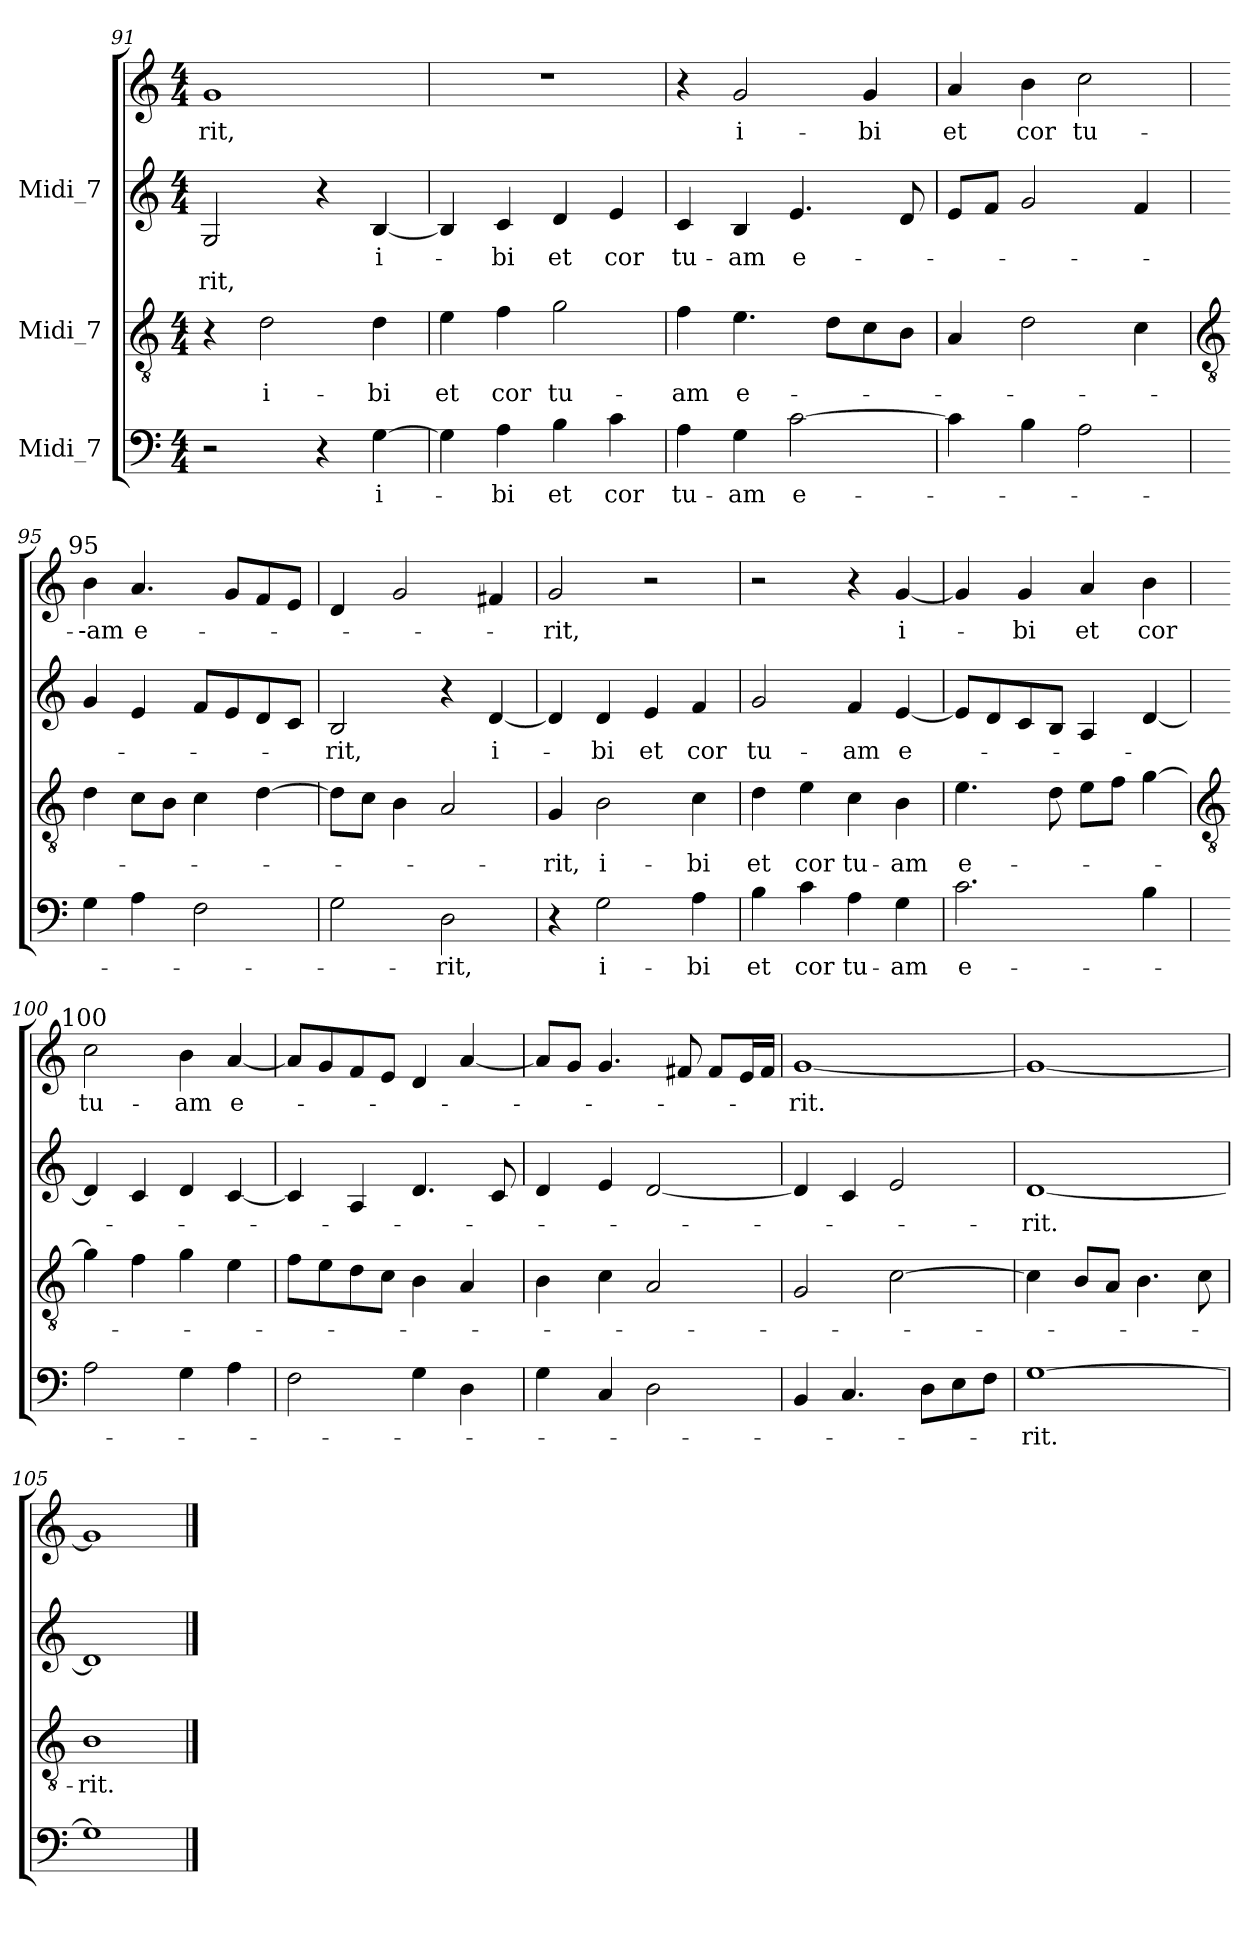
**kern	**text	**kern	**text	**kern	**text	**text	**kern	**text
*part4	*part4	*part3	*part3	*part2	*part2	*part2	*part1	*part1
*staff4	*staff4	*staff3	*staff3	*staff2	*staff2	*staff2	*staff1	*staff1
*I"Midi_7	*	*I"Midi_7	*	*I"Midi_7	*	*	*	*
*clefF4	*	*clefGv2	*	*clefG2	*	*	*clefG2	*
*k[]	*	*k[]	*	*k[]	*	*	*k[]	*
*C:	*	*C:	*	*C:	*	*	*C:	*
*M4/4	*	*M4/4	*	*M4/4	*	*	*M4/4	*
=91	=91	=91	=91	=91	=91	=91	=91	=91
!	!	!	!	!	!LO:LY:b	!LO:LY:b	!	!LO:LY:b
2r	.	4r	.	2G	-	rit,	1g	-rit,
!	!	!	!LO:LY:b	!	!	!	!	!
.	.	2d	i-	.	.	.	.	.
4r	.	.	.	4r	.	.	.	.
!	!LO:LY:b	!	!LO:LY:b	!	!LO:LY:b	!	!	!
[4G	i-	4d	-bi	[4B	i-	.	.	.
=92	=92	=92	=92	=92	=92	=92	=92	=92
!	!	!	!LO:LY:b	!	!	!	!	!
4G]	.	4e	et	4B]	.	.	1r	.
!	!LO:LY:b	!	!LO:LY:b	!	!LO:LY:b	!	!	!
4A	-bi	4f	cor	4c	-bi	.	.	.
!	!LO:LY:b	!	!LO:LY:b	!	!LO:LY:b	!	!	!
4B	et	2g	tu-	4d	et	.	.	.
!	!LO:LY:b	!	!	!	!LO:LY:b	!	!	!
4c	cor	.	.	4e	cor	.	.	.
=93	=93	=93	=93	=93	=93	=93	=93	=93
!	!LO:LY:b	!	!LO:LY:b	!	!LO:LY:b	!	!	!
4A	tu-	4f	-am	4c	tu-	.	4r	.
!	!LO:LY:b	!	!LO:LY:b	!	!LO:LY:b	!	!	!LO:LY:b
4G	-am	4.e	e-	4B	-am	.	2g	i-
!	!LO:LY:b	!	!	!	!LO:LY:b	!	!	!
[2c	e-	.	.	4.e	e-	.	.	.
.	.	8dL	.	.	.	.	.	.
!	!	!	!	!	!	!	!	!LO:LY:b
.	.	8c	.	.	.	.	4g	-bi
.	.	8BJ	.	8d	.	.	.	.
=94	=94	=94	=94	=94	=94	=94	=94	=94
!	!	!	!	!	!	!	!	!LO:LY:b
4c]	.	4A	.	8eL	.	.	4a	et
.	.	.	.	8fJ	.	.	.	.
!	!	!	!	!	!	!	!	!LO:LY:b
4B	.	2d	.	2g	.	.	4b	cor
!	!	!	!	!	!	!	!	!LO:LY:b
2A	.	.	.	.	.	.	2cc	tu-
.	.	4c	.	4f	.	.	.	.
!!LO:LB:g=z
=95	=95	=95	=95	=95	=95	=95	=95	=95
*	*	*clefGv2	*	*	*	*	*	*
!	!	!	!	!	!	!	!LO:TX:a:cj:t=95	!
!	!	!	!	!	!	!	!	!LO:LY:b
4G	.	4d	.	4g	.	.	4b	--am
!	!	!	!	!	!	!	!	!LO:LY:b
4A	.	8cL	.	4e	.	.	4.a	e-
.	.	8BJ	.	.	.	.	.	.
2F	.	4c	.	8fL	.	.	.	.
.	.	.	.	8e	.	.	8gL	.
.	.	[4d	.	8d	.	.	8f	.
.	.	.	.	8cJ	.	.	8eJ	.
=96	=96	=96	=96	=96	=96	=96	=96	=96
!	!	!	!	!	!LO:LY:b	!	!	!
2G	.	8dL]	.	2B	-rit,	.	4d	.
.	.	8cJ	.	.	.	.	.	.
.	.	4B	.	.	.	.	2g	.
!	!LO:LY:b	!	!	!	!	!	!	!
2D	-rit,	2A	.	4r	.	.	.	.
!	!	!	!	!	!LO:LY:b	!	!	!
.	.	.	.	[4d	i-	.	4f#	.
=97	=97	=97	=97	=97	=97	=97	=97	=97
!	!	!	!LO:LY:b	!	!	!	!	!LO:LY:b
4r	.	4G	-rit,	4d]	.	.	2g	-rit,
!	!LO:LY:b	!	!LO:LY:b	!	!LO:LY:b	!	!	!
2G	i-	2B	i-	4d	-bi	.	.	.
!	!	!	!	!	!LO:LY:b	!	!	!
.	.	.	.	4e	et	.	2r	.
!	!LO:LY:b	!	!LO:LY:b	!	!LO:LY:b	!	!	!
4A	-bi	4c	-bi	4f	cor	.	.	.
=98	=98	=98	=98	=98	=98	=98	=98	=98
!	!LO:LY:b	!	!LO:LY:b	!	!LO:LY:b	!	!	!
4B	et	4d	et	2g	tu-	.	2r	.
!	!LO:LY:b	!	!LO:LY:b	!	!	!	!	!
4c	cor	4e	cor	.	.	.	.	.
!	!LO:LY:b	!	!LO:LY:b	!	!LO:LY:b	!	!	!
4A	tu-	4c	tu-	4f	-am	.	4r	.
!	!LO:LY:b	!	!LO:LY:b	!	!LO:LY:b	!	!	!LO:LY:b
4G	-am	4B	-am	[4e	e-	.	[4g	i-
=99	=99	=99	=99	=99	=99	=99	=99	=99
!	!LO:LY:b	!	!LO:LY:b	!	!	!	!	!
2.c	e-	4.e	e-	8eL]	.	.	4g]	.
.	.	.	.	8d	.	.	.	.
!	!	!	!	!	!	!	!	!LO:LY:b
.	.	.	.	8c	.	.	4g	-bi
.	.	8d	.	8BJ	.	.	.	.
!	!	!	!	!	!	!	!	!LO:LY:b
.	.	8eL	.	4A	.	.	4a	et
.	.	8fJ	.	.	.	.	.	.
!	!	!	!	!	!	!	!	!LO:LY:b
4B	.	[4g	.	[4d	.	.	4b	cor
!!LO:LB:g=z
=100	=100	=100	=100	=100	=100	=100	=100	=100
*	*	*clefGv2	*	*	*	*	*	*
!	!	!	!	!	!	!	!LO:TX:a:cj:t=100	!
!	!	!	!	!	!	!	!	!LO:LY:b
2A	.	4g]	.	4d]	.	.	2cc	tu-
.	.	4f	.	4c	.	.	.	.
!	!	!	!	!	!	!	!	!LO:LY:b
4G	.	4g	.	4d	.	.	4b	-am
!	!	!	!	!	!	!	!	!LO:LY:b
4A	.	4e	.	[4c	.	.	[4a	e-
=101	=101	=101	=101	=101	=101	=101	=101	=101
2F	.	8fL	.	4c]	.	.	8aL]	.
.	.	8e	.	.	.	.	8g	.
.	.	8d	.	4A	.	.	8f	.
.	.	8cJ	.	.	.	.	8eJ	.
4G	.	4B	.	4.d	.	.	4d	.
4D	.	4A	.	.	.	.	[4a	.
.	.	.	.	8c	.	.	.	.
=102	=102	=102	=102	=102	=102	=102	=102	=102
4G	.	4B	.	4d	.	.	8aL]	.
.	.	.	.	.	.	.	8gJ	.
4C	.	4c	.	4e	.	.	4.g	.
2D	.	2A	.	[2d	.	.	.	.
.	.	.	.	.	.	.	8f#	.
.	.	.	.	.	.	.	8f#L	.
.	.	.	.	.	.	.	16eL	.
.	.	.	.	.	.	.	16f#JJ	.
=103	=103	=103	=103	=103	=103	=103	=103	=103
!	!	!	!	!	!	!	!	!LO:LY:b
4BB	.	2G	.	4d]	.	.	[1g	-rit.
4.C	.	.	.	4c	.	.	.	.
.	.	[2c	.	2e	.	.	.	.
8DL	.	.	.	.	.	.	.	.
8E	.	.	.	.	.	.	.	.
8FJ	.	.	.	.	.	.	.	.
=104	=104	=104	=104	=104	=104	=104	=104	=104
!	!LO:LY:b	!	!	!	!LO:LY:b	!	!	!
[1G	-rit.	4c]	.	[1d	-rit.	.	1g_	.
.	.	8BL	.	.	.	.	.	.
.	.	8AJ	.	.	.	.	.	.
.	.	4.B	.	.	.	.	.	.
.	.	8c	.	.	.	.	.	.
=105	=105	=105	=105	=105	=105	=105	=105	=105
!	!	!	!LO:LY:b	!	!	!	!	!
1G]	.	1B	-rit.	1d]	.	.	1g]	.
==	==	==	==	==	==	==	==	==
*-	*-	*-	*-	*-	*-	*-	*-	*-
